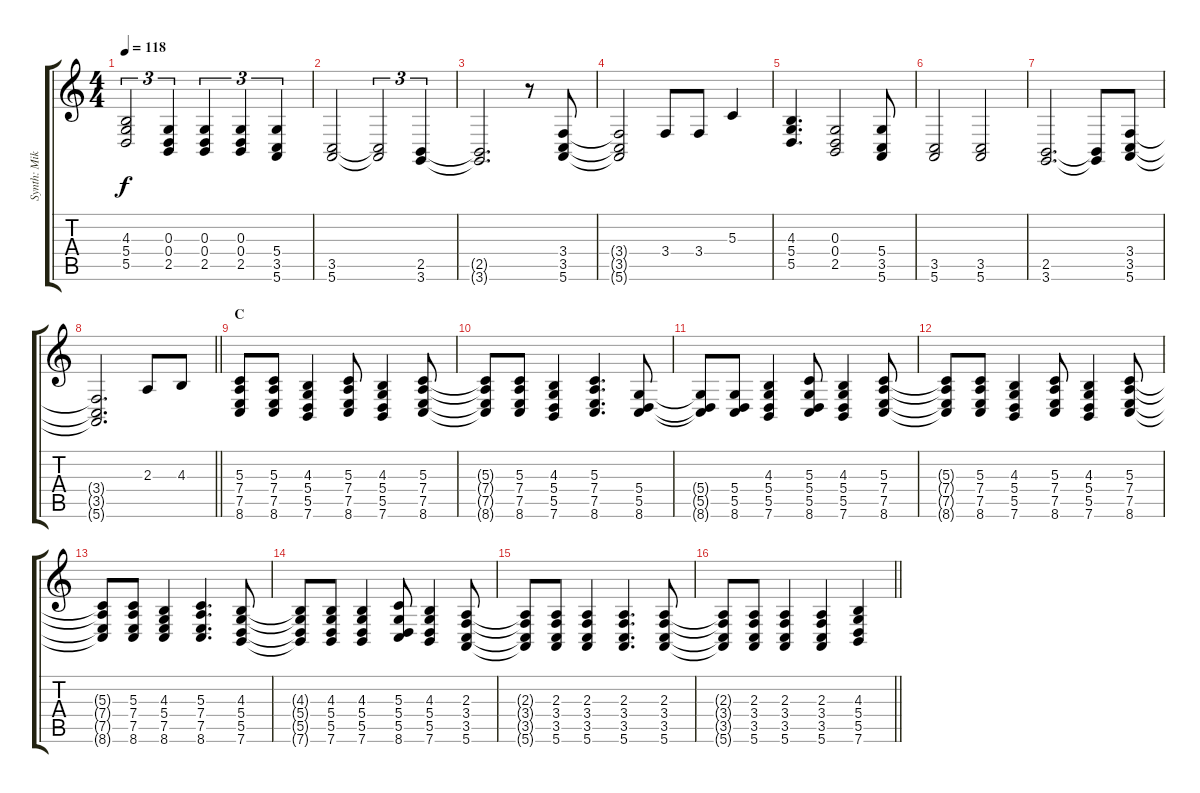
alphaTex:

\track ("Synth: Mike" "Synth: Mik") {instrument synthstrings1}
\staff {score tabs}
\tuning (E4 B3 G3 D3 A2 E2) {hide}
\ts (4 4)
\tempo 118
\clef g2
\ks c
(4.3 5.4 5.5).2{tu (3 2) dy f} (0.3 0.4 2.5).4{tu (3 2)} (0.3 0.4 2.5).4{tu (3 2)} (0.3 0.4 2.5).4{tu (3 2)} (5.4 3.5 5.6).4{tu (3 2)} |
(3.5 5.6).2 (3.5{t} 5.6{t}).2{tu (3 2)} (2.5 3.6).4{tu (3 2)} |
(2.5{t} 3.6{t}).2{d} r.8 (3.4 3.5 5.6).8 |
(3.4{t} 3.5{t} 5.6{t}).2 3.4.8 3.4.8 5.3.4 |
(4.3 5.4 5.5).4{d} (0.3 0.4 2.5).2 (5.4 3.5 5.6).8 |
(3.5 5.6).2 (3.5 5.6).2 |
(2.5 3.6).2{d} (2.5{t} 3.6{t}).8 (3.4 3.5 5.6).8 |
\barLineRight lightlight
(3.4{t} 3.5{t} 5.6{t}).2{d} 2.3.8 4.3.8 |
\section ("" "C")
(5.3 7.4 7.5 8.6).8 (5.3 7.4 7.5 8.6).8 (4.3 5.4 5.5 7.6).4 (5.3 7.4 7.5 8.6).8 (4.3 5.4 5.5 7.6).4 (5.3 7.4 7.5 8.6).8 |
(5.3{t} 7.4{t} 7.5{t} 8.6{t}).8 (5.3 7.4 7.5 8.6).8 (4.3 5.4 5.5 7.6).4 (5.3 7.4 7.5 8.6).4{d} (5.4 5.5 8.6).8 |
(5.4{t} 5.5{t} 8.6{t}).8 (5.4 5.5 8.6).8 (4.3 5.4 5.5 7.6).4 (5.3 5.4 5.5 8.6).8 (4.3 5.4 5.5 7.6).4 (5.3 7.4 7.5 8.6).8 |
(5.3{t} 7.4{t} 7.5{t} 8.6{t}).8 (5.3 7.4 7.5 8.6).8 (4.3 5.4 5.5 7.6).4 (5.3 7.4 7.5 8.6).8 (4.3 5.4 5.5 7.6).4 (5.3 7.4 7.5 8.6).8 |
(5.3{t} 7.4{t} 7.5{t} 8.6{t}).8 (5.3 7.4 7.5 8.6).8 (4.3 5.4 7.5 8.6).4 (5.3 7.4 7.5 8.6).4{d} (4.3 5.4 5.5 7.6).8 |
(4.3{t} 5.4{t} 5.5{t} 7.6{t}).8 (4.3 5.4 5.5 7.6).8 (4.3 5.4 5.5 7.6).4 (5.3 5.4 5.5 8.6).8 (4.3 5.4 5.5 7.6).4 (2.3 3.4 3.5 5.6).8 |
(2.3{t} 3.4{t} 3.5{t} 5.6{t}).8 (2.3 3.4 3.5 5.6).8 (2.3 3.4 3.5 5.6).4 (2.3 3.4 3.5 5.6).4{d} (2.3 3.4 3.5 5.6).8 |
\barLineRight lightlight
(2.3{t} 3.4{t} 3.5{t} 5.6{t}).8 (2.3 3.4 3.5 5.6).8 (2.3 3.4 3.5 5.6).4 (2.3 3.4 3.5 5.6).4 (4.3 5.4 5.5 7.6).4
